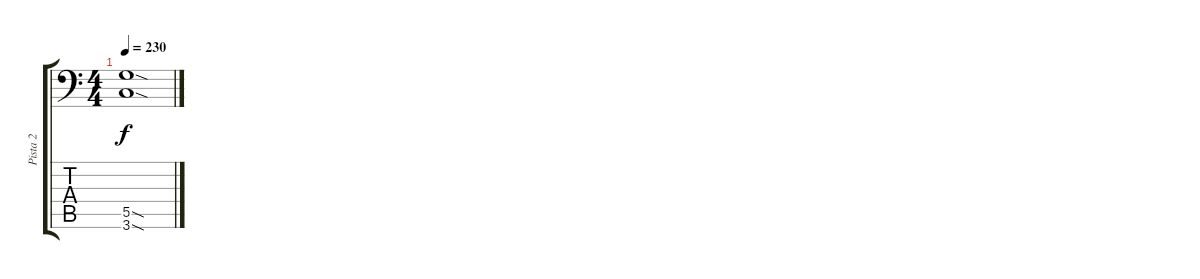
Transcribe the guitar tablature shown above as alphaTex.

\track ("Pista 2" "Pista 2") {instrument distortionguitar}
\staff {score tabs}
\tuning (A3 E3 C3 G2 D2 A1) {hide}
\ts (4 4)
\tempo 230
\clef f4
\ks c
(5.5{sod} 3.6{sod}).1{dy f}
